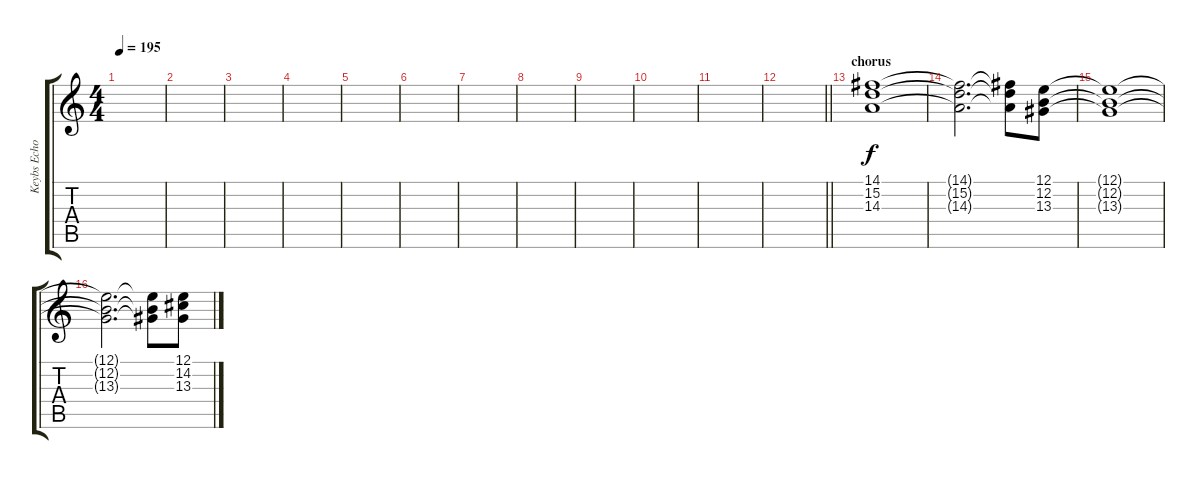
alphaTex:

\track ("Keybs Echo" "Keybs Echo") {instrument fx7echoes}
\staff {score tabs}
\tuning (E4 B3 G3 D3 A2 E2) {hide}
\ts (4 4)
\tempo 195
\clef g2
\ks c
|
|
|
|
|
|
|
|
|
|
|
\barLineRight lightlight
|
\section ("" "chorus")
(14.1 15.2 14.3).1 |
(14.1{t} 15.2{t} 14.3{t}).2{d} (14.1{t} 15.2{t} 14.3{t}).8 (12.1 12.2 13.3).8 |
(12.1{t} 12.2{t} 13.3{t}).1 |
(12.1{t} 12.2{t} 13.3{t}).2{d} (12.1{t} 12.2{t} 13.3{t}).8 (12.1 14.2 13.3).8
